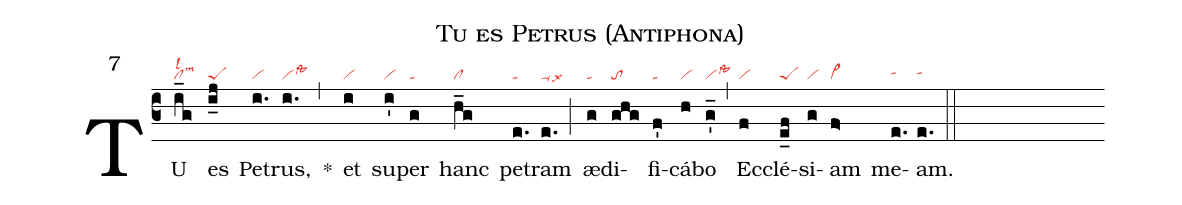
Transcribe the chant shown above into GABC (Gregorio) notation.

name:Tu es Petrus (Antiphona);
mode:7;
nabc-lines:1;
%%
(c3)
TU(i_g|cllsl2lsm3) es(i_j|peS) Pe(i.|vi)trus,(i.|vilssta3) *(,)
et(i|vi) su(i'|vi)per(g|ta) hanc(h_g|cl) pe(e.|ta)tram(e.|ta-lsx6) (;)
æ(g|ta)di(ghg|to)fi(f'|ta)cá(h|vi)bo(g'_|vilssta3) (,)
Ec(f|vi)clé(e_f|peS)si(g|vi)am(f>|vi>) me(e.|tahh)am.(e.|tahh) (::)
